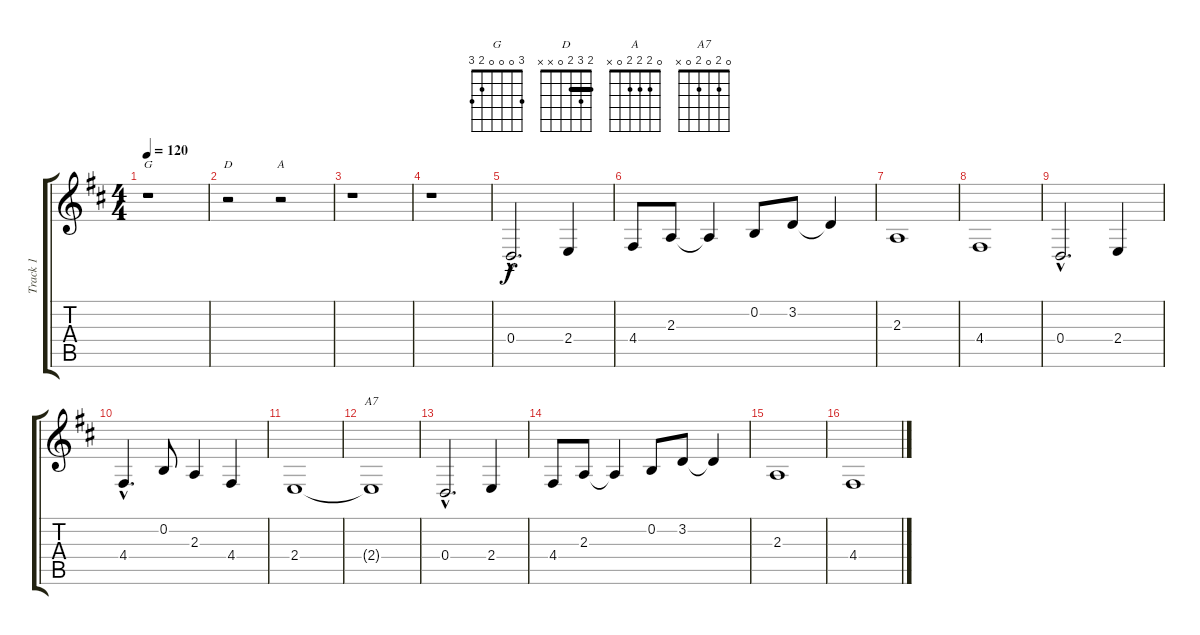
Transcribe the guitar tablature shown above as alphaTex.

\track ("Track 1" "Track 1") {instrument accordion}
\staff {score tabs}
\tuning (E4 B3 G3 D3 A2 E2) {hide}
\chord ("G" 3 0 0 0 2 3)
\chord ("D" 2 3 2 0 x x) {barre 2}
\chord ("A" 0 2 2 2 0 x)
\chord ("A7" 0 2 0 2 0 x)
\ts (4 4)
\tempo 120
\clef g2
\ks d
r.1{ch "G" dy f instrument accordion} |
r.2{ch "D"} r.2{ch "A"} |
r.1 |
r.1 |
0.4{hac}.2{d} 2.4.4 |
4.4.8 2.3.8 2.3{t}.4 0.2.8 3.2.8 3.2{t}.4 |
2.3.1 |
4.4.1 |
0.4{hac}.2{d} 2.4.4 |
4.4{hac}.4{d} 0.2.8 2.3.4 4.4.4 |
2.4.1 |
2.4{t}.1{ch "A7"} |
0.4{hac}.2{d} 2.4.4 |
4.4.8 2.3.8 2.3{t}.4 0.2.8 3.2.8 3.2{t}.4 |
2.3.1 |
4.4.1
